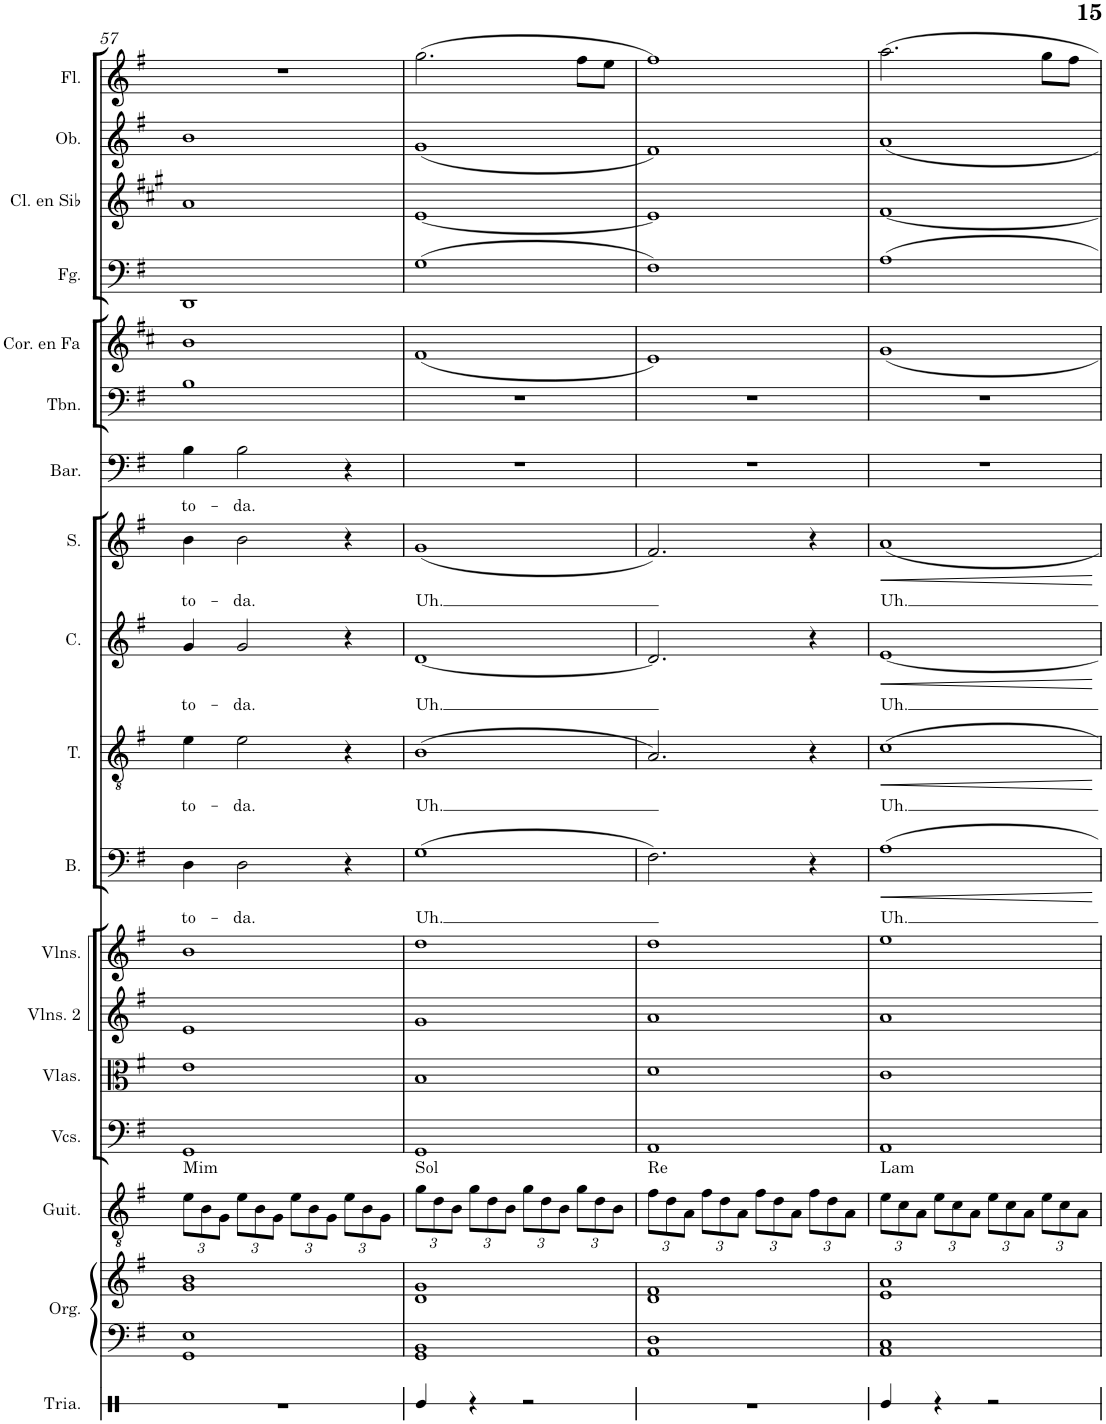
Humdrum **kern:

**kern	**kern	**kern	**kern	**harte	**kern	**kern	**kern	**kern	**kern	**text	**dynam	**kern	**text	**dynam	**kern	**text	**dynam	**kern	**text	**dynam	**kern	**text	**kern	**kern	**kern	**kern	**kern	**kern
*part18	*part17	*part17	*part16	*part16	*part15	*part14	*part13	*part12	*part11	*part11	*part11	*part10	*part10	*part10	*part9	*part9	*part9	*part8	*part8	*part8	*part7	*part7	*part6	*part5	*part4	*part3	*part2	*part1
*staff19	*staff18	*staff17	*staff16	*	*staff15	*staff14	*staff13	*staff12	*staff11	*staff11	*staff11	*staff10	*staff10	*staff10	*staff9	*staff9	*staff9	*staff8	*staff8	*staff8	*staff7	*staff7	*staff6	*staff5	*staff4	*staff3	*staff2	*staff1
*I"Triángulo	*I"Órgano	*	*I"Guitarra	*	*I"Violonchelos	*I"Violas	*I"Violines 2	*I"Violines 1	*I"Bajo	*	*	*I"Tenor	*	*	*I"Contralto	*	*	*I"Soprano	*	*	*I"Barítono	*	*I"Trombón	*I"Trompa en Fa	*I"Fagot	*I"Clarinete en Sib	*I"Oboe	*I"Flauta
*	*	*	*I'Guit.	*	*I'Vcs.	*I'Vlas.	*I'Vlns. 2	*I'Vlns. 1	*I'B.	*	*	*I'T.	*	*	*I'C.	*	*	*I'S.	*	*	*I'Bar.	*	*I'Tbn.	*	*I'Fg.	*I'Cl. en Sib	*I'Ob.	*I'Fl.
!!LO:PB:g=z
*clefX	*clefF4	*clefG2	*clefGv2	*	*clefF4	*clefC3	*clefG2	*clefG2	*clefF4	*	*	*clefGv2	*	*	*clefG2	*	*	*clefG2	*	*	*clefF4	*	*clefF4	*clefG2	*clefF4	*clefG2	*clefG2	*clefG2
*	*	*	*	*	*	*	*	*	*	*	*	*	*	*	*	*	*	*	*	*	*	*	*	*Trd4c7	*	*Trd1c2	*	*
*k[]	*k[f#]	*k[f#]	*k[f#]	*	*k[f#]	*k[f#]	*k[f#]	*k[f#]	*k[f#]	*	*	*k[f#]	*	*	*k[f#]	*	*	*k[f#]	*	*	*k[f#]	*	*k[f#]	*k[f#c#]	*k[f#]	*k[f#c#g#]	*k[f#]	*k[f#]
*M4/4	*M4/4	*M4/4	*M4/4	*	*M4/4	*M4/4	*M4/4	*M4/4	*M4/4	*	*	*M4/4	*	*	*M4/4	*	*	*M4/4	*	*	*M4/4	*	*M4/4	*M4/4	*M4/4	*M4/4	*M4/4	*M4/4
*	*	*	*Xbrackettup	*	*	*	*	*	*	*	*	*	*	*	*	*	*	*	*	*	*	*	*	*	*	*	*	*
=57	=57	=57	=57	=57	=57	=57	=57	=57	=57	=57	=57	=57	=57	=57	=57	=57	=57	=57	=57	=57	=57	=57	=57	=57	=57	=57	=57	=57
!	!	!	!	!LO:H:kt=Mim	!	!	!	!	!	!LO:LY:b	!	!	!LO:LY:b	!	!	!LO:LY:b	!	!	!LO:LY:b	!	!	!LO:LY:b	!	!	!	!	!	!
1r	1GG 1E	1g 1b	12e\L	N	1GG	1e	1e	1b	4D\	to-	.	4e\	to-	.	4g/	to-	.	4b\	to-	.	4B\	to-	1B	1b	1DD	1a	1b	1r
.	.	.	12B\	.	.	.	.	.	.	.	.	.	.	.	.	.	.	.	.	.	.	.	.	.	.	.	.	.
.	.	.	12G\J	.	.	.	.	.	.	.	.	.	.	.	.	.	.	.	.	.	.	.	.	.	.	.	.	.
!	!	!	!	!	!	!	!	!	!	!LO:LY:b	!	!	!LO:LY:b	!	!	!LO:LY:b	!	!	!LO:LY:b	!	!	!LO:LY:b	!	!	!	!	!	!
.	.	.	12e\L	.	.	.	.	.	2D\	-da.	.	2e\	-da.	.	2g/	-da.	.	2b\	-da.	.	2B\	-da.	.	.	.	.	.	.
.	.	.	12B\	.	.	.	.	.	.	.	.	.	.	.	.	.	.	.	.	.	.	.	.	.	.	.	.	.
.	.	.	12G\J	.	.	.	.	.	.	.	.	.	.	.	.	.	.	.	.	.	.	.	.	.	.	.	.	.
.	.	.	12e\L	.	.	.	.	.	.	.	.	.	.	.	.	.	.	.	.	.	.	.	.	.	.	.	.	.
.	.	.	12B\	.	.	.	.	.	.	.	.	.	.	.	.	.	.	.	.	.	.	.	.	.	.	.	.	.
.	.	.	12G\J	.	.	.	.	.	.	.	.	.	.	.	.	.	.	.	.	.	.	.	.	.	.	.	.	.
.	.	.	12e\L	.	.	.	.	.	4r	.	.	4r	.	.	4r	.	.	4r	.	.	4r	.	.	.	.	.	.	.
.	.	.	12B\	.	.	.	.	.	.	.	.	.	.	.	.	.	.	.	.	.	.	.	.	.	.	.	.	.
.	.	.	12G\J	.	.	.	.	.	.	.	.	.	.	.	.	.	.	.	.	.	.	.	.	.	.	.	.	.
=58	=58	=58	=58	=58	=58	=58	=58	=58	=58	=58	=58	=58	=58	=58	=58	=58	=58	=58	=58	=58	=58	=58	=58	=58	=58	=58	=58	=58
!	!	!	!	!LO:H:kt=Sol	!	!	!	!	!	!LO:LY:b	!	!	!LO:LY:b	!	!	!LO:LY:b	!	!	!LO:LY:b	!	!	!	!	!	!	!	!	!
4Re/	1GG 1BB	1d 1g	12g\L	N	1GG	1B	1g	1dd	(1G	Uh.	.	(1B	Uh.	.	[1d	Uh.	.	(1g	Uh.	.	1r	.	1r	(1f#	(1G	[1e	(1g	(2.gg\
.	.	.	12d\	.	.	.	.	.	.	.	.	.	.	.	.	.	.	.	.	.	.	.	.	.	.	.	.	.
.	.	.	12B\J	.	.	.	.	.	.	.	.	.	.	.	.	.	.	.	.	.	.	.	.	.	.	.	.	.
4r	.	.	12g\L	.	.	.	.	.	.	.	.	.	.	.	.	.	.	.	.	.	.	.	.	.	.	.	.	.
.	.	.	12d\	.	.	.	.	.	.	.	.	.	.	.	.	.	.	.	.	.	.	.	.	.	.	.	.	.
.	.	.	12B\J	.	.	.	.	.	.	.	.	.	.	.	.	.	.	.	.	.	.	.	.	.	.	.	.	.
2r	.	.	12g\L	.	.	.	.	.	.	.	.	.	.	.	.	.	.	.	.	.	.	.	.	.	.	.	.	.
.	.	.	12d\	.	.	.	.	.	.	.	.	.	.	.	.	.	.	.	.	.	.	.	.	.	.	.	.	.
.	.	.	12B\J	.	.	.	.	.	.	.	.	.	.	.	.	.	.	.	.	.	.	.	.	.	.	.	.	.
.	.	.	12g\L	.	.	.	.	.	.	.	.	.	.	.	.	.	.	.	.	.	.	.	.	.	.	.	.	8ff#\L
.	.	.	12d\	.	.	.	.	.	.	.	.	.	.	.	.	.	.	.	.	.	.	.	.	.	.	.	.	.
.	.	.	.	.	.	.	.	.	.	.	.	.	.	.	.	.	.	.	.	.	.	.	.	.	.	.	.	8ee\J
.	.	.	12B\J	.	.	.	.	.	.	.	.	.	.	.	.	.	.	.	.	.	.	.	.	.	.	.	.	.
=59	=59	=59	=59	=59	=59	=59	=59	=59	=59	=59	=59	=59	=59	=59	=59	=59	=59	=59	=59	=59	=59	=59	=59	=59	=59	=59	=59	=59
!	!	!	!	!LO:H:kt=Re	!	!	!	!	!	!	!	!	!	!	!	!	!	!	!	!	!	!	!	!	!	!	!	!
1r	1AA 1D	1d 1f#	12f#\L	N	1AA	1d	1a	1dd	2.F#\)	.	.	2.A/)	.	.	2.d/]	.	.	2.f#/)	.	.	1r	.	1r	1e)	1F#)	1e]	1f#)	1ff#)
.	.	.	12d\	.	.	.	.	.	.	.	.	.	.	.	.	.	.	.	.	.	.	.	.	.	.	.	.	.
.	.	.	12A\J	.	.	.	.	.	.	.	.	.	.	.	.	.	.	.	.	.	.	.	.	.	.	.	.	.
.	.	.	12f#\L	.	.	.	.	.	.	.	.	.	.	.	.	.	.	.	.	.	.	.	.	.	.	.	.	.
.	.	.	12d\	.	.	.	.	.	.	.	.	.	.	.	.	.	.	.	.	.	.	.	.	.	.	.	.	.
.	.	.	12A\J	.	.	.	.	.	.	.	.	.	.	.	.	.	.	.	.	.	.	.	.	.	.	.	.	.
.	.	.	12f#\L	.	.	.	.	.	.	.	.	.	.	.	.	.	.	.	.	.	.	.	.	.	.	.	.	.
.	.	.	12d\	.	.	.	.	.	.	.	.	.	.	.	.	.	.	.	.	.	.	.	.	.	.	.	.	.
.	.	.	12A\J	.	.	.	.	.	.	.	.	.	.	.	.	.	.	.	.	.	.	.	.	.	.	.	.	.
.	.	.	12f#\L	.	.	.	.	.	4r	.	.	4r	.	.	4r	.	.	4r	.	.	.	.	.	.	.	.	.	.
.	.	.	12d\	.	.	.	.	.	.	.	.	.	.	.	.	.	.	.	.	.	.	.	.	.	.	.	.	.
.	.	.	12A\J	.	.	.	.	.	.	.	.	.	.	.	.	.	.	.	.	.	.	.	.	.	.	.	.	.
=60	=60	=60	=60	=60	=60	=60	=60	=60	=60	=60	=60	=60	=60	=60	=60	=60	=60	=60	=60	=60	=60	=60	=60	=60	=60	=60	=60	=60
!	!	!	!	!LO:H:kt=Lam	!	!	!	!	!	!LO:LY:b	!LO:HP:b	!	!LO:LY:b	!LO:HP:b	!	!LO:LY:b	!LO:HP:b	!	!LO:LY:b	!LO:HP:b	!	!	!	!	!	!	!	!
4Re/	1AA 1C	1e 1a	12e\L	N	1AA	1c	1a	1ee	1A	Uh.	<	1c	Uh.	<	[1e	Uh.	<	1a	Uh.	<	1r	.	1r	1g	1A	[1f#	1a	2.aa\
.	.	.	12c\	.	.	.	.	.	.	.	.	.	.	.	.	.	.	.	.	.	.	.	.	.	.	.	.	.
.	.	.	12A\J	.	.	.	.	.	.	.	.	.	.	.	.	.	.	.	.	.	.	.	.	.	.	.	.	.
4r	.	.	12e\L	.	.	.	.	.	.	.	.	.	.	.	.	.	.	.	.	.	.	.	.	.	.	.	.	.
.	.	.	12c\	.	.	.	.	.	.	.	.	.	.	.	.	.	.	.	.	.	.	.	.	.	.	.	.	.
.	.	.	12A\J	.	.	.	.	.	.	.	.	.	.	.	.	.	.	.	.	.	.	.	.	.	.	.	.	.
2r	.	.	12e\L	.	.	.	.	.	.	.	.	.	.	.	.	.	.	.	.	.	.	.	.	.	.	.	.	.
.	.	.	12c\	.	.	.	.	.	.	.	.	.	.	.	.	.	.	.	.	.	.	.	.	.	.	.	.	.
.	.	.	12A\J	.	.	.	.	.	.	.	.	.	.	.	.	.	.	.	.	.	.	.	.	.	.	.	.	.
.	.	.	12e\L	.	.	.	.	.	.	.	.	.	.	.	.	.	.	.	.	.	.	.	.	.	.	.	.	8gg\L
.	.	.	12c\	.	.	.	.	.	.	.	.	.	.	.	.	.	.	.	.	.	.	.	.	.	.	.	.	.
.	.	.	.	.	.	.	.	.	.	.	.	.	.	.	.	.	.	.	.	.	.	.	.	.	.	.	.	8ff#\J
.	.	.	12A\J	.	.	.	.	.	.	.	.	.	.	.	.	.	.	.	.	.	.	.	.	.	.	.	.	.
.	.	.	.	.	.	.	.	.	.	.	[	.	.	[	.	.	[	.	.	[	.	.	.	.	.	.	.	.
=	=	=	=	=	=	=	=	=	=	=	=	=	=	=	=	=	=	=	=	=	=	=	=	=	=	=	=	=
*-	*-	*-	*-	*-	*-	*-	*-	*-	*-	*-	*-	*-	*-	*-	*-	*-	*-	*-	*-	*-	*-	*-	*-	*-	*-	*-	*-	*-
